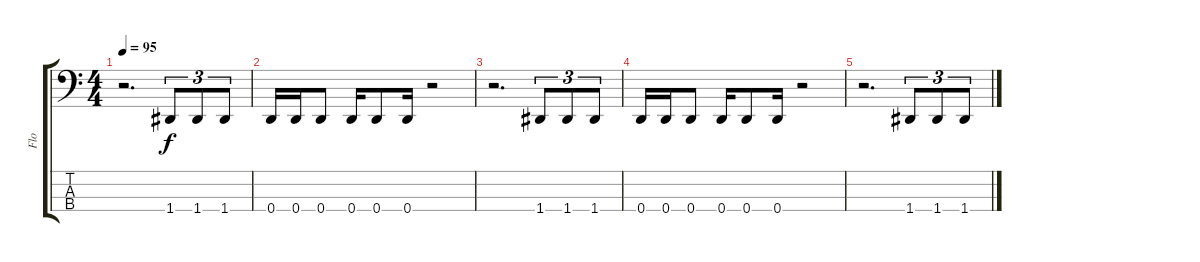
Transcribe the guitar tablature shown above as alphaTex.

\track ("Flo" "Flo") {instrument electricbassfinger}
\staff {score tabs}
\tuning (G2 D2 A1 D1) {hide}
\ts (4 4)
\tempo 95
\clef f4
\ks c
r.2{d dy f} 1.4.8{tu (3 2)} 1.4.8{tu (3 2)} 1.4.8{tu (3 2)} |
0.4.16 0.4.16{volume 0} 0.4.8 0.4.16 0.4.8 0.4.16 r.2 |
r.2{d} 1.4.8{tu (3 2)} 1.4.8{tu (3 2)} 1.4.8{tu (3 2)} |
0.4.16 0.4.16 0.4.8 0.4.16 0.4.8 0.4.16 r.2 |
r.2{d} 1.4.8{tu (3 2)} 1.4.8{tu (3 2)} 1.4.8{tu (3 2)}
